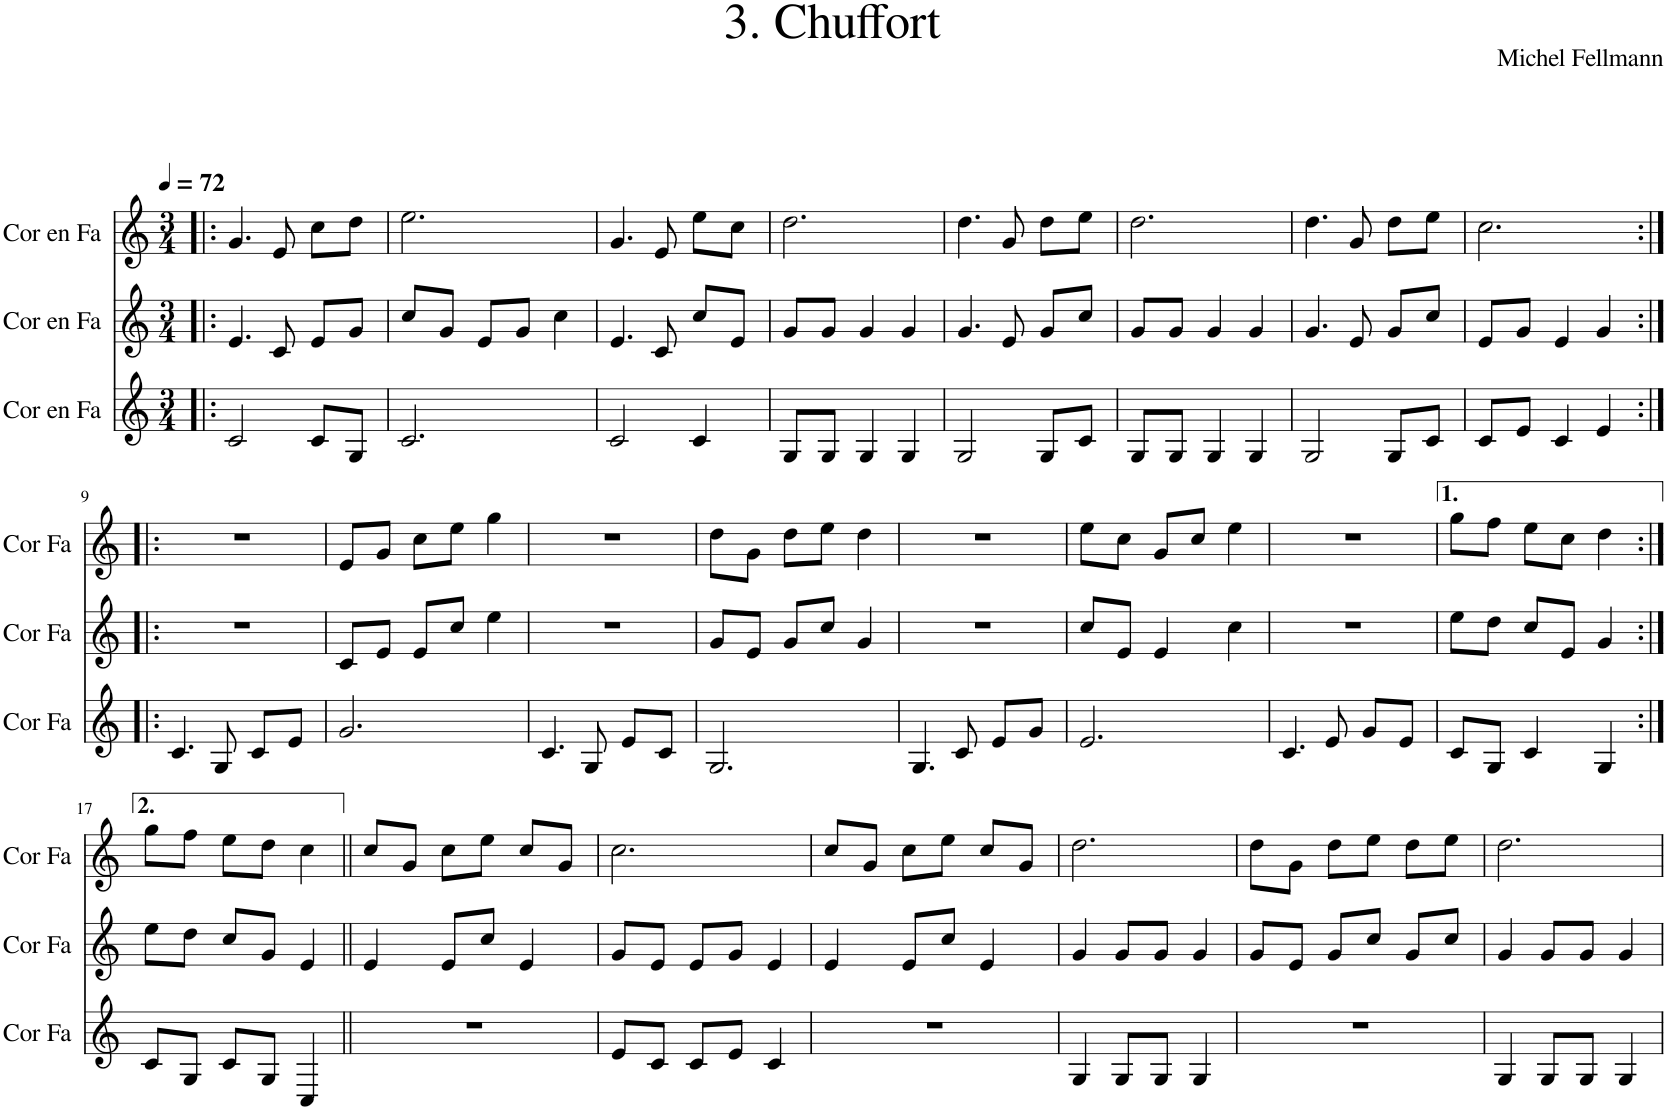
**kern	**kern	**kern
*part3	*part2	*part1
*staff3	*staff2	*staff1
*I"Cor en Fa	*I"Cor en Fa	*I"Cor en Fa
*I'Cor Fa	*I'Cor Fa	*I'Cor Fa
*clefG2	*clefG2	*clefG2
*Trd4c7	*Trd4c7	*Trd4c7
*k[]	*k[]	*k[]
*M3/4	*M3/4	*M3/4
*MM72	*MM72	*MM72
=1!|:	=1!|:	=1!|:
2c/	4.e/	4.g/
.	8c/	8e/
8c/L	8e/L	8cc\L
8G/J	8g/J	8dd\J
=2	=2	=2
2.c/	8cc/L	2.ee\
.	8g/J	.
.	8e/L	.
.	8g/J	.
.	4cc\	.
=3	=3	=3
2c/	4.e/	4.g/
.	8c/	8e/
4c/	8cc/L	8ee\L
.	8e/J	8cc\J
=4	=4	=4
8G/L	8g/L	2.dd\
8G/J	8g/J	.
4G/	4g/	.
4G/	4g/	.
=5	=5	=5
2G/	4.g/	4.dd\
.	8e/	8g/
8G/L	8g/L	8dd\L
8c/J	8cc/J	8ee\J
=6	=6	=6
8G/L	8g/L	2.dd\
8G/J	8g/J	.
4G/	4g/	.
4G/	4g/	.
=7	=7	=7
2G/	4.g/	4.dd\
.	8e/	8g/
8G/L	8g/L	8dd\L
8c/J	8cc/J	8ee\J
=8	=8	=8
8c/L	8e/L	2.cc\
8e/J	8g/J	.
4c/	4e/	.
4e/	4g/	.
!!LO:LB:g=z
=9:|!|:	=9:|!|:	=9:|!|:
4.c/	2.r	2.r
8G/	.	.
8c/L	.	.
8e/J	.	.
=10	=10	=10
2.g/	8c/L	8e/L
.	8e/J	8g/J
.	8e/L	8cc\L
.	8cc/J	8ee\J
.	4ee\	4gg\
=11	=11	=11
4.c/	2.r	2.r
8G/	.	.
8e/L	.	.
8c/J	.	.
=12	=12	=12
2.G/	8g/L	8dd\L
.	8e/J	8g\J
.	8g/L	8dd\L
.	8cc/J	8ee\J
.	4g/	4dd\
=13	=13	=13
4.G/	2.r	2.r
8c/	.	.
8e/L	.	.
8g/J	.	.
=14	=14	=14
2.e/	8cc/L	8ee\L
.	8e/J	8cc\J
.	4e/	8g/L
.	.	8cc/J
.	4cc\	4ee\
=15	=15	=15
4.c/	2.r	2.r
8e/	.	.
8g/L	.	.
8e/J	.	.
=16	=16	=16
8c/L	8ee\L	8gg\L
8G/J	8dd\J	8ff\J
4c/	8cc/L	8ee\L
.	8e/J	8cc\J
4G/	4g/	4dd\
!!LO:LB:g=z
=17:|!	=17:|!	=17:|!
8c/L	8ee\L	8gg\L
8G/J	8dd\J	8ff\J
8c/L	8cc/L	8ee\L
8G/J	8g/J	8dd\J
4C/	4e/	4cc\
=18||	=18||	=18||
2.r	4e/	8cc/L
.	.	8g/J
.	8e/L	8cc\L
.	8cc/J	8ee\J
.	4e/	8cc/L
.	.	8g/J
=19	=19	=19
8e/L	8g/L	2.cc\
8c/J	8e/J	.
8c/L	8e/L	.
8e/J	8g/J	.
4c/	4e/	.
=20	=20	=20
2.r	4e/	8cc/L
.	.	8g/J
.	8e/L	8cc\L
.	8cc/J	8ee\J
.	4e/	8cc/L
.	.	8g/J
=21	=21	=21
4G/	4g/	2.dd\
8G/L	8g/L	.
8G/J	8g/J	.
4G/	4g/	.
=22	=22	=22
2.r	8g/L	8dd\L
.	8e/J	8g\J
.	8g/L	8dd\L
.	8cc/J	8ee\J
.	8g/L	8dd\L
.	8cc/J	8ee\J
=23	=23	=23
4G/	4g/	2.dd\
8G/L	8g/L	.
8G/J	8g/J	.
4G/	4g/	.
=	=	=
*-	*-	*-
